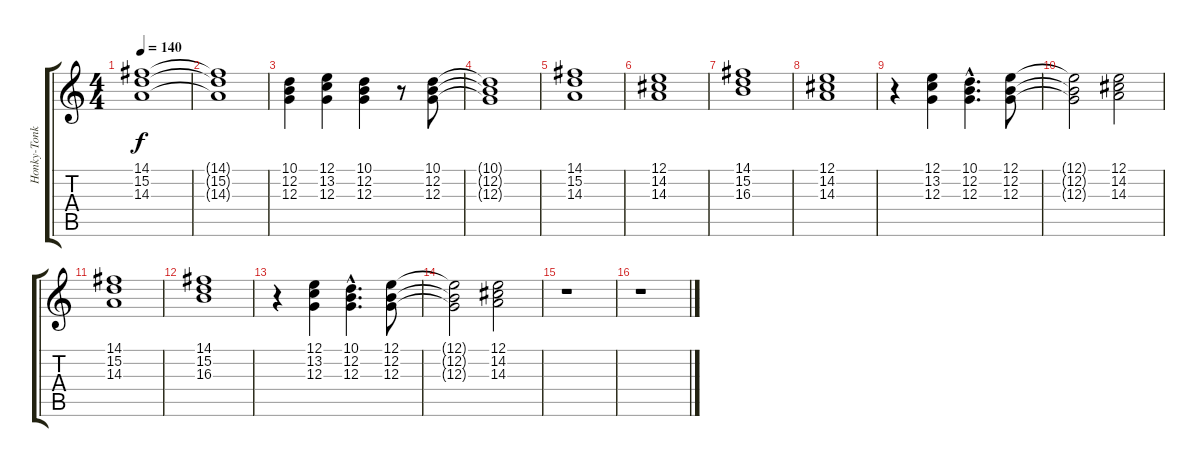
\track ("Honky-Tonk Piano" "Honky-Tonk") {instrument honkytonkpiano}
\staff {score tabs}
\tuning (E4 B3 G3 D3 A2 E2) {hide}
\ts (4 4)
\tempo 140
\clef g2
\ks c
(14.1 15.2 14.3).1{dy f} |
(14.1{t} 15.2{t} 14.3{t}).1 |
(10.1 12.2 12.3).4 (12.1 13.2 12.3).4 (10.1 12.2 12.3).4 r.8 (10.1 12.2 12.3).8 |
(10.1{t} 12.2{t} 12.3{t}).1 |
(14.1 15.2 14.3).1 |
(12.1 14.2 14.3).1 |
(14.1 15.2 16.3).1 |
(12.1 14.2 14.3).1 |
r.4 (12.1 13.2 12.3).4 (10.1{hac} 12.2{hac} 12.3{hac}).4{d} (12.1 12.2 12.3).8 |
(12.1{t} 12.2{t} 12.3{t}).2 (12.1 14.2 14.3).2 |
(14.1 15.2 14.3).1 |
(14.1 15.2 16.3).1 |
r.4 (12.1 13.2 12.3).4 (10.1{hac} 12.2{hac} 12.3{hac}).4{d} (12.1 12.2 12.3).8 |
(12.1{t} 12.2{t} 12.3{t}).2 (12.1 14.2 14.3).2 |
r.1 |
r.1
